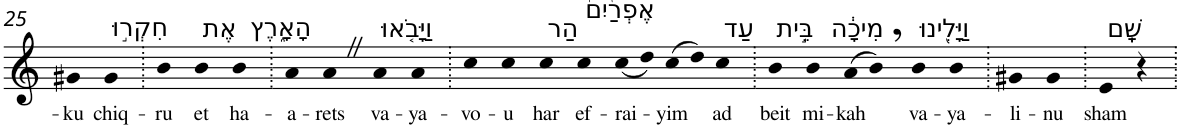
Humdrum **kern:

**kern	**text
*part1	*part1
*staff1	*staff1
*I"Piano	*
*I'Pno	*
!!LO:PB:g=z
*clefG2	*
*k[]	*
=25	=25
!	!LO:LY:b
4g#X	-ku
!LO:TX:a:t=חִקְר֣וּ	!
!	!LO:LY:b
4g#	chiq-
=26.	=26.
!	!LO:LY:b
4b	-ru
!LO:TX:a:t=אֶת	!
!	!LO:LY:b
4b	et
!LO:TX:a:t=הָאָ֑רֶץ	!
!	!LO:LY:b
4b	ha-
=27.	=27.
!	!LO:LY:b
4a	-a-
!	!LO:LY:b
4aZ	-rets
!LO:TX:a:t=וַיָּבֹ֤אוּ	!
!	!LO:LY:b
4a	va-
!	!LO:LY:b
4a	-ya-
=28.	=28.
!	!LO:LY:b
4cc	-vo-
!	!LO:LY:b
4cc	-u
!LO:TX:a:t=הַר	!
!	!LO:LY:b
4cc	har
!LO:TX:a:t=אֶפְרַ֙יִם֙	!
!	!LO:LY:b
4cc	ef-
!	!LO:LY:b
(<8cc	-rai-
8dd)	.
!	!LO:LY:b
(>8cc	-yim
8dd)	.
!LO:TX:a:t=עַד	!
!	!LO:LY:b
4cc	ad
=29.	=29.
!LO:TX:a:t=בֵּ֣ית	!
!	!LO:LY:b
4b	beit
!LO:TX:a:t=מִיכָ֔ה	!
!	!LO:LY:b
4b	mi-
!	!LO:LY:b
(>8a	-kah
8b,)	.
!LO:TX:a:t=וַיָּלִ֖ינוּ	!
!	!LO:LY:b
4b	va-
!	!LO:LY:b
4b	-ya-
=30.	=30.
!	!LO:LY:b
4g#X	-li-
!	!LO:LY:b
4g#	-nu
=31.	=31.
!LO:TX:a:t=שָֽׁם	!
!	!LO:LY:b
4e	sham
4r	.
=.	=.
*-	*-
